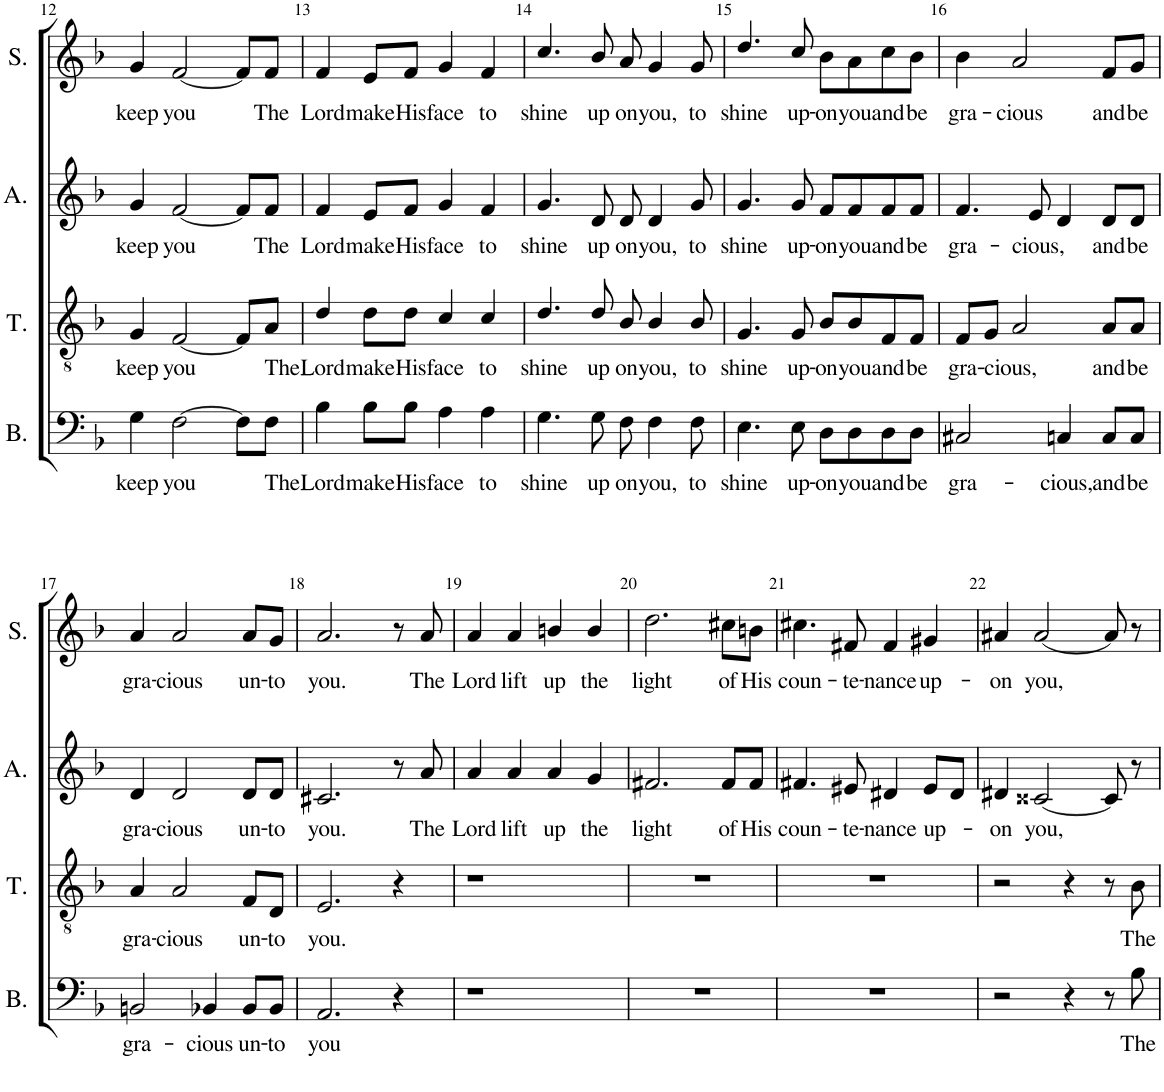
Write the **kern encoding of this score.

**kern	**text	**kern	**text	**kern	**text	**kern	**text
*part4	*part4	*part3	*part3	*part2	*part2	*part1	*part1
*staff4	*staff4	*staff3	*staff3	*staff2	*staff2	*staff1	*staff1
*I"Basse	*	*I"Tenor	*	*I"Alto	*	*I"Soprano	*
*I'B.	*	*I'T.	*	*I'A.	*	*I'S.	*
!!LO:PB:g=z
*clefF4	*	*clefGv2	*	*clefG2	*	*clefG2	*
*k[b-]	*	*k[b-]	*	*k[b-]	*	*k[b-]	*
*M4/4	*	*M4/4	*	*M4/4	*	*M4/4	*
=12	=12	=12	=12	=12	=12	=12	=12
!	!LO:LY:b	!	!LO:LY:b	!	!LO:LY:b	!	!LO:LY:b
4G\	keep	4G/	keep	4g/	keep	4g/	keep
!	!LO:LY:b	!	!LO:LY:b	!	!LO:LY:b	!	!LO:LY:b
[2F\	you	[2F/	you	[2f/	you	[2f/	you
8F\L]	.	8F/L]	.	8f/L]	.	8f/L]	.
!	!LO:LY:b	!	!LO:LY:b	!	!LO:LY:b	!	!LO:LY:b
8F\J	The	8A/J	The	8f/J	The	8f/J	The
=13	=13	=13	=13	=13	=13	=13	=13
!	!LO:LY:b	!	!LO:LY:b	!	!LO:LY:b	!	!LO:LY:b
4B-\	Lord	4d/	Lord	4f/	Lord	4f/	Lord
!	!LO:LY:b	!	!LO:LY:b	!	!LO:LY:b	!	!LO:LY:b
8B-\L	make	8d\L	make	8e/L	make	8e/L	make
!	!LO:LY:b	!	!LO:LY:b	!	!LO:LY:b	!	!LO:LY:b
8B-\J	His	8d\J	His	8f/J	His	8f/J	His
!	!LO:LY:b	!	!LO:LY:b	!	!LO:LY:b	!	!LO:LY:b
4A\	face	4c/	face	4g/	face	4g/	face
!	!LO:LY:b	!	!LO:LY:b	!	!LO:LY:b	!	!LO:LY:b
4A\	to	4c/	to	4f/	to	4f/	to
=14	=14	=14	=14	=14	=14	=14	=14
!	!LO:LY:b	!	!LO:LY:b	!	!LO:LY:b	!	!LO:LY:b
4.G\	shine	4.d/	shine	4.g/	shine	4.cc/	shine
!	!LO:LY:b	!	!LO:LY:b	!	!LO:LY:b	!	!LO:LY:b
8G\	up	8d/	up	8d/	up	8b-/	up
!	!LO:LY:b	!	!LO:LY:b	!	!LO:LY:b	!	!LO:LY:b
8F\	on	8B-/	on	8d/	on	8a/	on
!	!LO:LY:b	!	!LO:LY:b	!	!LO:LY:b	!	!LO:LY:b
4F\	you,	4B-/	you,	4d/	you,	4g/	you,
!	!LO:LY:b	!	!LO:LY:b	!	!LO:LY:b	!	!LO:LY:b
8F\	to	8B-/	to	8g/	to	8g/	to
=15	=15	=15	=15	=15	=15	=15	=15
!	!LO:LY:b	!	!LO:LY:b	!	!LO:LY:b	!	!LO:LY:b
4.E\	shine	4.G/	shine	4.g/	shine	4.dd/	shine
!	!LO:LY:b	!	!LO:LY:b	!	!LO:LY:b	!	!LO:LY:b
8E\	up-	8G/	up-	8g/	up-	8cc/	up-
!	!LO:LY:b	!	!LO:LY:b	!	!LO:LY:b	!	!LO:LY:b
8D\L	-on	8B-/L	-on	8f/L	-on	8b-\L	-on
!	!LO:LY:b	!	!LO:LY:b	!	!LO:LY:b	!	!LO:LY:b
8D\	you	8B-/	you	8f/	you	8a\	you
!	!LO:LY:b	!	!LO:LY:b	!	!LO:LY:b	!	!LO:LY:b
8D\	and	8F/	and	8f/	and	8cc\	and
!	!LO:LY:b	!	!LO:LY:b	!	!LO:LY:b	!	!LO:LY:b
8D\J	be	8F/J	be	8f/J	be	8b-\J	be
=16	=16	=16	=16	=16	=16	=16	=16
!	!LO:LY:b	!	!LO:LY:b	!	!LO:LY:b	!	!LO:LY:b
2C#X/	gra-	8F/L	gra-	4.f/	gra-	4b-\	gra-
!	!	!	!LO:LY:b	!	!	!	!
.	.	8G/J	-cious,	.	.	.	.
!	!	!	!	!	!	!	!LO:LY:b
.	.	2A/	.	.	.	2a/	-cious
!	!	!	!	!	!LO:LY:b	!	!
.	.	.	.	8e/	-cious,	.	.
!	!LO:LY:b	!	!	!	!	!	!
4Cn/	-cious,	.	.	4d/	.	.	.
!	!LO:LY:b	!	!LO:LY:b	!	!LO:LY:b	!	!LO:LY:b
8C/L	and	8A/L	and	8d/L	and	8f/L	and
!	!LO:LY:b	!	!LO:LY:b	!	!LO:LY:b	!	!LO:LY:b
8C/J	be	8A/J	be	8d/J	be	8g/J	be
!!LO:LB:g=z
=17	=17	=17	=17	=17	=17	=17	=17
!	!LO:LY:b	!	!LO:LY:b	!	!LO:LY:b	!	!LO:LY:b
2BBn/	gra-	4A/	gra-	4d/	-gra-	4a/	gra-
!	!	!	!LO:LY:b	!	!LO:LY:b	!	!LO:LY:b
.	.	2A/	-cious	2d/	-cious	2a/	-cious
!	!LO:LY:b	!	!	!	!	!	!
4BB-X/	-cious	.	.	.	.	.	.
!	!LO:LY:b	!	!LO:LY:b	!	!LO:LY:b	!	!LO:LY:b
8BB-/L	un-	8F/L	un-	8d/L	un-	8a/L	un-
!	!LO:LY:b	!	!LO:LY:b	!	!LO:LY:b	!	!LO:LY:b
8BB-/J	-to	8D/J	-to	8d/J	-to	8g/J	-to
=18	=18	=18	=18	=18	=18	=18	=18
!	!LO:LY:b	!	!LO:LY:b	!	!LO:LY:b	!	!LO:LY:b
2.AA/	you	2.E/	you.	2.c#X/	you.	2.a/	you.
4r	.	4r	.	8r	.	8r	.
!	!	!	!	!	!LO:LY:b	!	!LO:LY:b
.	.	.	.	8a/	The	8a/	The
=19	=19	=19	=19	=19	=19	=19	=19
!	!	!	!	!	!LO:LY:b	!	!LO:LY:b
1r	.	1r	.	4a/	Lord	4a/	Lord
!	!	!	!	!	!LO:LY:b	!	!LO:LY:b
.	.	.	.	4a/	lift	4a/	lift
!	!	!	!	!	!LO:LY:b	!	!LO:LY:b
.	.	.	.	4a/	up	4bn/	up
!	!	!	!	!	!LO:LY:b	!	!LO:LY:b
.	.	.	.	4g/	the	4b/	the
=20	=20	=20	=20	=20	=20	=20	=20
!	!	!	!	!	!LO:LY:b	!	!LO:LY:b
1r	.	1r	.	2.f#X/	light	2.dd\	light
!	!	!	!	!	!LO:LY:b	!	!LO:LY:b
.	.	.	.	8f#/L	of	8cc#X\L	of
!	!	!	!	!	!LO:LY:b	!	!LO:LY:b
.	.	.	.	8f#/J	His	8bn\J	His
=21	=21	=21	=21	=21	=21	=21	=21
!	!	!	!	!	!LO:LY:b	!	!LO:LY:b
1r	.	1r	.	4.f#X/	coun-	4.cc#X\	coun-
!	!	!	!	!	!LO:LY:b	!	!LO:LY:b
.	.	.	.	8e#X/	-te-	8f#X/	-te-
!	!	!	!	!	!LO:LY:b	!	!LO:LY:b
.	.	.	.	4d#X/	-nance	4f#/	-nance
!	!	!	!	!	!LO:LY:b	!	!LO:LY:b
.	.	.	.	8e#/L	up-	4g#X/	up-
.	.	.	.	8d#/J	.	.	.
=22	=22	=22	=22	=22	=22	=22	=22
!	!	!	!	!	!LO:LY:b	!	!LO:LY:b
2r	.	2r	.	4d#X/	-on	4a#X/	-on
!	!	!	!	!	!LO:LY:b	!	!LO:LY:b
.	.	.	.	[2c##X/	you,	[2a#/	you,
4r	.	4r	.	.	.	.	.
8r	.	8r	.	8c##/]	.	8a#/]	.
!	!LO:LY:b	!	!LO:LY:b	!	!	!	!
8B-\	The	8B-\	The	8r	.	8r	.
=	=	=	=	=	=	=	=
*-	*-	*-	*-	*-	*-	*-	*-
